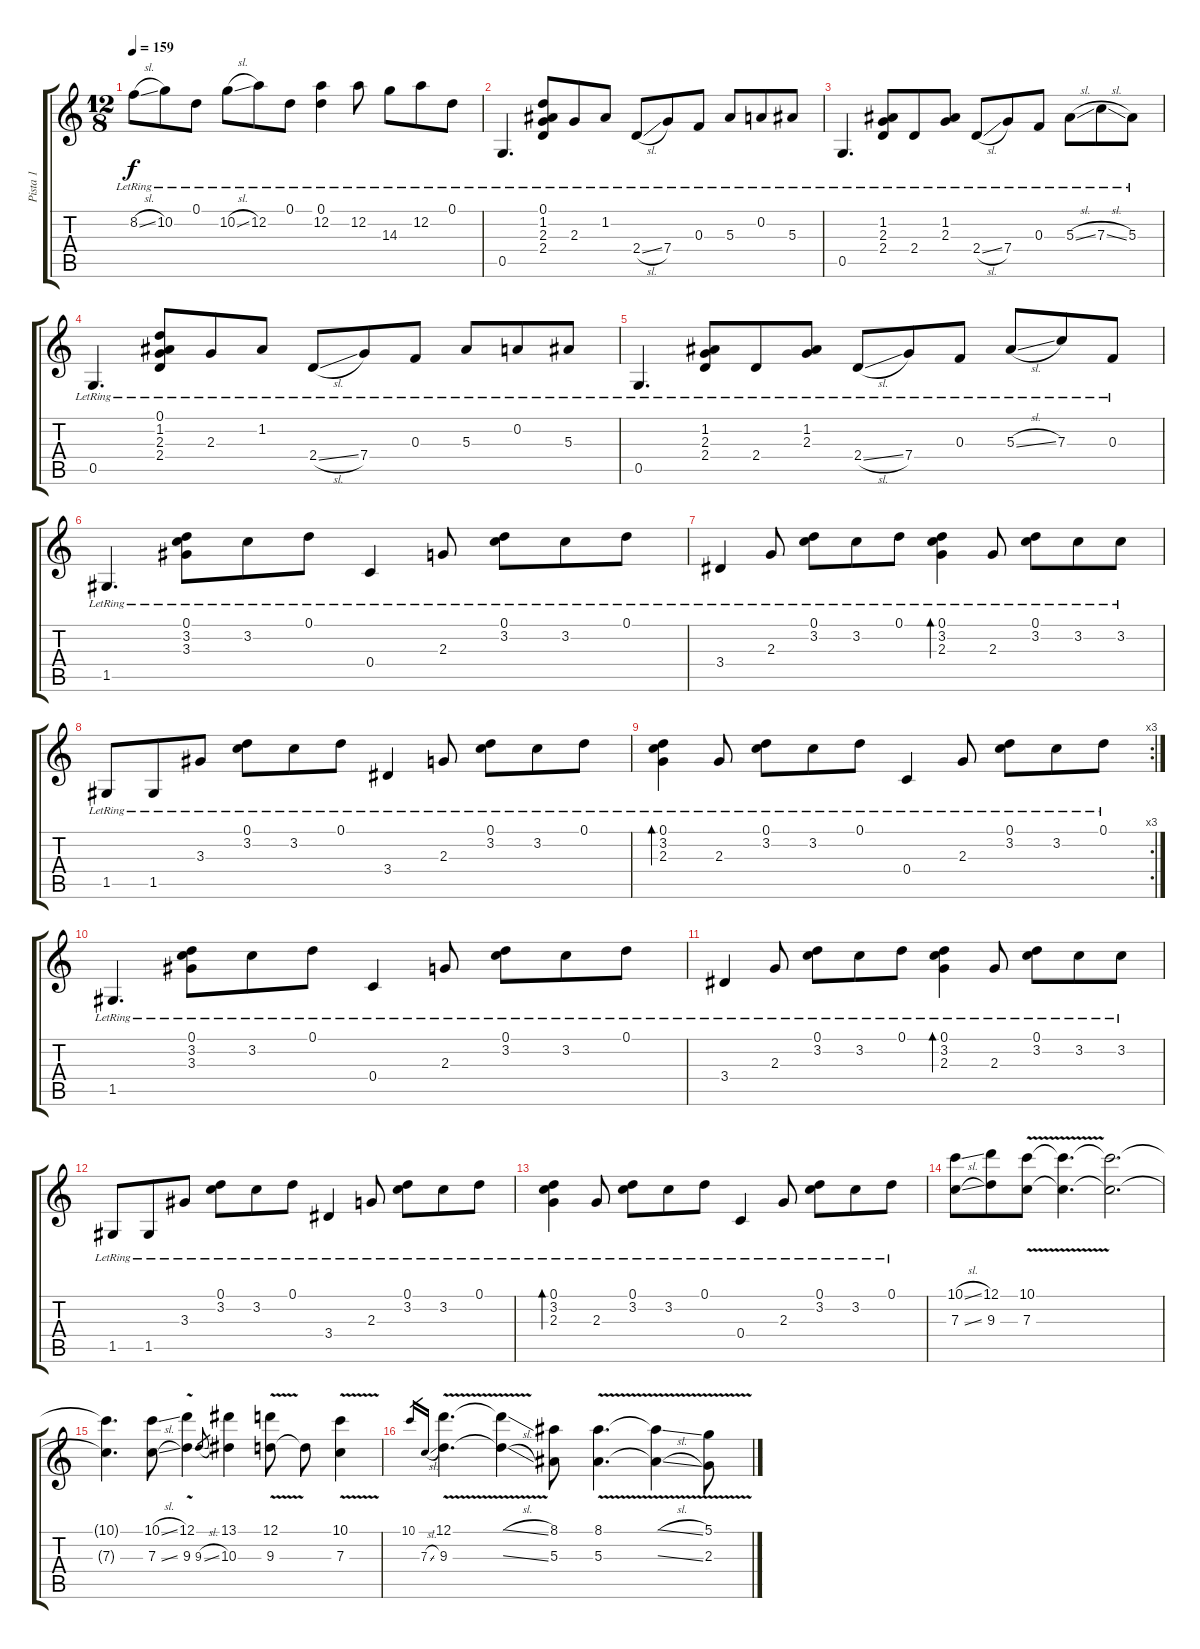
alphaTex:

\track ("Pista 1" "Pista 1") {instrument acousticguitarsteel}
\staff {score tabs}
\tuning (D4 A3 F3 C3 G2 C2) {hide}
\ts (12 8)
\tempo 159
\clef g2
\ks c
8.2{sl lr}.8{dy f} 10.2{lr}.8 0.1{lr}.8 10.2{sl lr}.8 12.2{lr}.8 0.1{lr}.8 (0.1{lr} 12.2{lr}).4 12.2{lr}.8 14.3{lr}.8 12.2{lr}.8 0.1{lr}.8 |
0.5{lr}.4{d} (0.1{lr} 1.2{lr} 2.3{lr} 2.4{lr}).8 2.3{lr}.8 1.2{lr}.8 2.4{sl lr}.8 7.4{lr}.8 0.3{lr}.8 5.3{lr}.8 0.2{lr}.8 5.3{lr}.8 |
0.5{lr}.4{d} (1.2{lr} 2.3{lr} 2.4{lr}).8 2.4{lr}.8 (1.2{lr} 2.3{lr}).8 2.4{sl lr}.8 7.4{lr}.8 0.3{lr}.8 5.3{sl lr}.8 7.3{sl lr}.8 5.3{lr}.8 |
0.5{lr}.4{d} (0.1{lr} 1.2{lr} 2.3{lr} 2.4{lr}).8 2.3{lr}.8 1.2{lr}.8 2.4{sl lr}.8 7.4{lr}.8 0.3{lr}.8 5.3{lr}.8 0.2{lr}.8 5.3{lr}.8 |
0.5{lr}.4{d} (1.2{lr} 2.3{lr} 2.4{lr}).8 2.4{lr}.8 (1.2{lr} 2.3{lr}).8 2.4{sl lr}.8 7.4{lr}.8 0.3{lr}.8 5.3{sl lr}.8 7.3{lr}.8 0.3{lr}.8 |
1.5{lr}.4{d} (0.1{lr} 3.2{lr} 3.3{lr}).8 3.2{lr}.8 0.1{lr}.8 0.4{lr}.4 2.3{lr}.8 (0.1{lr} 3.2{lr}).8 3.2{lr}.8 0.1{lr}.8 |
3.4{lr}.4 2.3{lr}.8 (0.1{lr} 3.2{lr}).8 3.2{lr}.8 0.1{lr}.8 (0.1{lr} 3.2{lr} 2.3{lr}).4{bd 240} 2.3{lr}.8 (0.1{lr} 3.2{lr}).8 3.2{lr}.8 3.2{lr}.8 |
1.5{lr}.8 1.5{lr}.8 3.3{lr}.8 (0.1{lr} 3.2{lr}).8 3.2{lr}.8 0.1{lr}.8 3.4{lr}.4 2.3{lr}.8 (0.1{lr} 3.2{lr}).8 3.2{lr}.8 0.1{lr}.8 |
\rc 3
(0.1{lr} 3.2{lr} 2.3{lr}).4{bd 240} 2.3{lr}.8 (0.1{lr} 3.2{lr}).8 3.2{lr}.8 0.1{lr}.8 0.4{lr}.4 2.3{lr}.8 (0.1{lr} 3.2{lr}).8 3.2{lr}.8 0.1{lr}.8 |
1.5{lr}.4{d} (0.1{lr} 3.2{lr} 3.3{lr}).8 3.2{lr}.8 0.1{lr}.8 0.4{lr}.4 2.3{lr}.8 (0.1{lr} 3.2{lr}).8 3.2{lr}.8 0.1{lr}.8 |
3.4{lr}.4 2.3{lr}.8 (0.1{lr} 3.2{lr}).8 3.2{lr}.8 0.1{lr}.8 (0.1{lr} 3.2{lr} 2.3{lr}).4{bd 240} 2.3{lr}.8 (0.1{lr} 3.2{lr}).8 3.2{lr}.8 3.2{lr}.8 |
1.5{lr}.8 1.5{lr}.8 3.3{lr}.8 (0.1{lr} 3.2{lr}).8 3.2{lr}.8 0.1{lr}.8 3.4{lr}.4 2.3{lr}.8 (0.1{lr} 3.2{lr}).8 3.2{lr}.8 0.1{lr}.8 |
(0.1{lr} 3.2{lr} 2.3{lr}).4{bd 240} 2.3{lr}.8 (0.1{lr} 3.2{lr}).8 3.2{lr}.8 0.1{lr}.8 0.4{lr}.4 2.3{lr}.8 (0.1{lr} 3.2{lr}).8 3.2{lr}.8 0.1{lr}.8 |
(10.1{sl} 7.3{sl}).8{instrument distortionguitar} (12.1 9.3).8 (10.1 7.3{v}).8 (10.1{t} 7.3{t}).4{d} (10.1{t} 7.3{t}).2{d} |
(10.1{t} 7.3{t}).4{d} (10.1{sl} 7.3{sl}).8 (12.1{v} 9.3).4 9.3{sl}.8{gr} (13.1 10.3).4 (12.1{v} 9.3).8 9.3{t}.8 (10.1{v} 7.3).4 |
10.1.16{gr} 7.3{sl}.16{gr} (12.1{v} 9.3).4{d} (12.1{sl t} 9.3{sl t}).4 (8.1 5.3).8 (8.1{v} 5.3).4{d} (8.1{sl t} 5.3{sl t}).4 (5.1{v} 2.3).8
